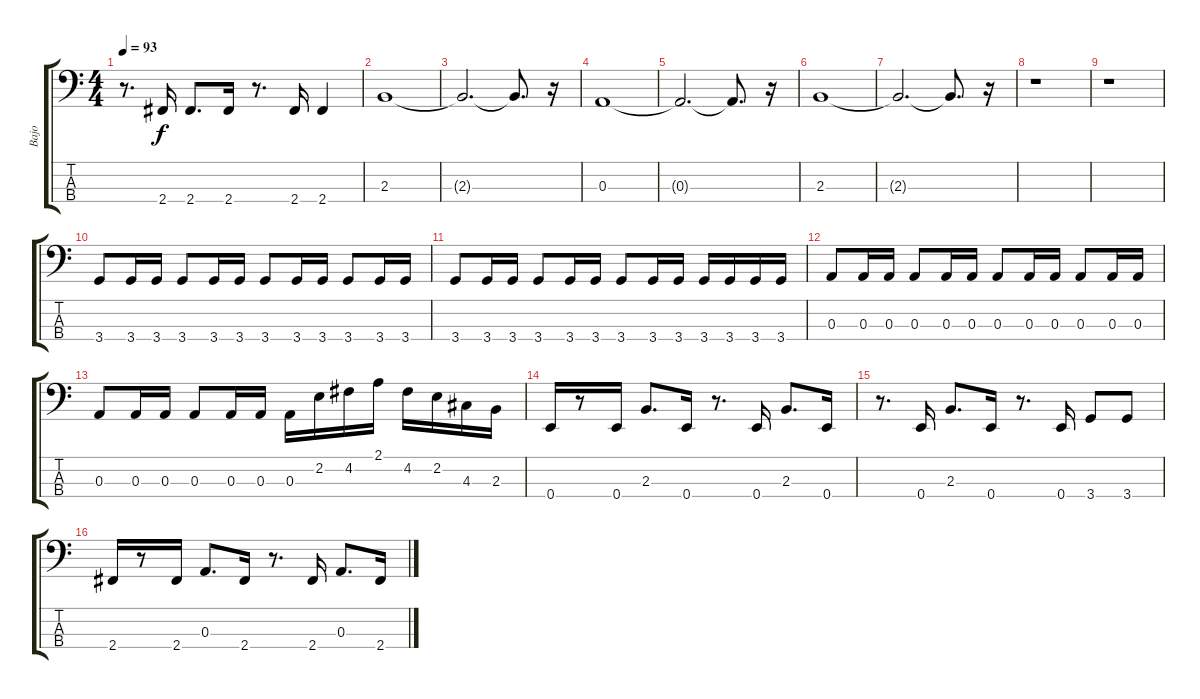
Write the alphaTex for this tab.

\track ("Bajo" "Bajo") {instrument electricbassfinger}
\staff {score tabs}
\tuning (G2 D2 A1 E1) {hide}
\ts (4 4)
\tempo 93
\clef f4
\ks c
r.8{d dy f} 2.4.16 2.4.8{d} 2.4.16 r.8{d} 2.4.16 2.4.4 |
2.3.1 |
2.3{t}.2{d} 2.3{t}.8{d} r.16 |
0.3.1 |
0.3{t}.2{d} 0.3{t}.8{d} r.16 |
2.3.1 |
2.3{t}.2{d} 2.3{t}.8{d} r.16 |
r.1 |
r.1 |
3.4.8 3.4.16 3.4.16 3.4.8 3.4.16 3.4.16 3.4.8 3.4.16 3.4.16 3.4.8 3.4.16 3.4.16 |
3.4.8 3.4.16 3.4.16 3.4.8 3.4.16 3.4.16 3.4.8 3.4.16 3.4.16 3.4.16 3.4.16 3.4.16 3.4.16 |
0.3.8 0.3.16 0.3.16 0.3.8 0.3.16 0.3.16 0.3.8 0.3.16 0.3.16 0.3.8 0.3.16 0.3.16 |
0.3.8 0.3.16 0.3.16 0.3.8 0.3.16 0.3.16 0.3.16 2.2.16 4.2.16 2.1.16 4.2.16 2.2.16 4.3.16 2.3.16 |
0.4.16 r.8 0.4.16 2.3.8{d} 0.4.16 r.8{d} 0.4.16 2.3.8{d} 0.4.16 |
r.8{d} 0.4.16 2.3.8{d} 0.4.16 r.8{d} 0.4.16 3.4.8 3.4.8 |
2.4.16 r.8 2.4.16 0.3.8{d} 2.4.16 r.8{d} 2.4.16 0.3.8{d} 2.4.16
